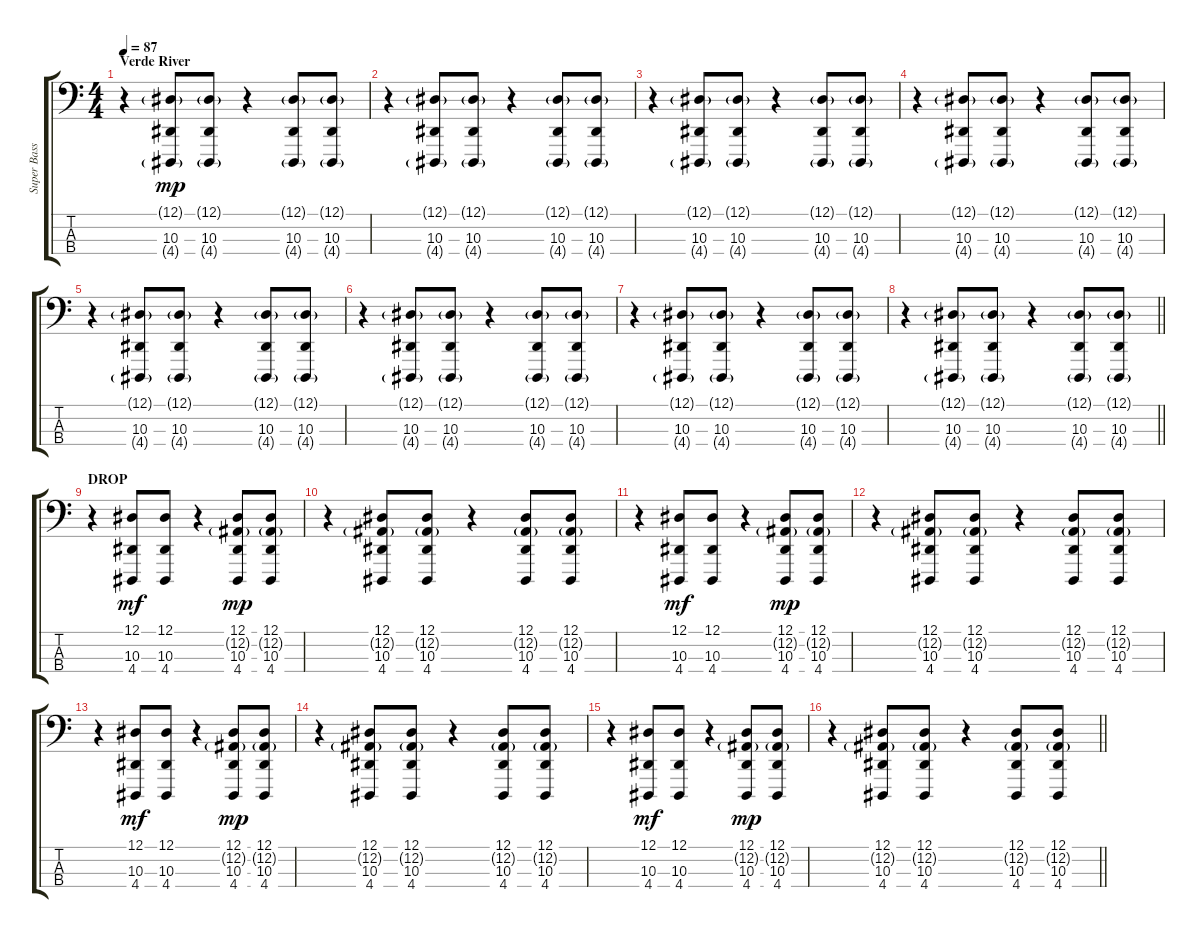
\track ("Super Bass" "Super Bass") {instrument lead2sawtooth}
\staff {score tabs}
\tuning (Eb2 Bb1 F1 B0) {hide}
\ts (4 4)
\section ("" "Verde River")
\tempo 87
\clef f4
\ks c
r.4{dy mp volume 9} (12.1{g} 10.3 4.4{g}).8 (12.1{g} 10.3 4.4{g}).8 r.4 (12.1{g} 10.3 4.4{g}).8 (12.1{g} 10.3 4.4{g}).8 |
r.4 (12.1{g} 10.3 4.4{g}).8 (12.1{g} 10.3 4.4{g}).8 r.4 (12.1{g} 10.3 4.4{g}).8 (12.1{g} 10.3 4.4{g}).8 |
r.4 (12.1{g} 10.3 4.4{g}).8 (12.1{g} 10.3 4.4{g}).8 r.4 (12.1{g} 10.3 4.4{g}).8 (12.1{g} 10.3 4.4{g}).8 |
r.4 (12.1{g} 10.3 4.4{g}).8 (12.1{g} 10.3 4.4{g}).8 r.4 (12.1{g} 10.3 4.4{g}).8 (12.1{g} 10.3 4.4{g}).8 |
r.4 (12.1{g} 10.3 4.4{g}).8 (12.1{g} 10.3 4.4{g}).8 r.4 (12.1{g} 10.3 4.4{g}).8 (12.1{g} 10.3 4.4{g}).8 |
r.4 (12.1{g} 10.3 4.4{g}).8 (12.1{g} 10.3 4.4{g}).8 r.4 (12.1{g} 10.3 4.4{g}).8 (12.1{g} 10.3 4.4{g}).8 |
r.4 (12.1{g} 10.3 4.4{g}).8 (12.1{g} 10.3 4.4{g}).8 r.4 (12.1{g} 10.3 4.4{g}).8 (12.1{g} 10.3 4.4{g}).8 |
\barLineRight lightlight
r.4 (12.1{g} 10.3 4.4{g}).8 (12.1{g} 10.3 4.4{g}).8 r.4 (12.1{g} 10.3 4.4{g}).8 (12.1{g} 10.3 4.4{g}).8 |
\section ("" "DROP")
r.4{volume 11} (12.1 10.3 4.4).8{dy mf} (12.1 10.3 4.4).8 r.4 (12.1 12.2{g} 10.3 4.4).8{dy mp} (12.1 12.2{g} 10.3 4.4).8 |
r.4 (12.1 12.2{g} 10.3 4.4).8 (12.1 12.2{g} 10.3 4.4).8 r.4 (12.1 12.2{g} 10.3 4.4).8 (12.1 12.2{g} 10.3 4.4).8 |
r.4 (12.1 10.3 4.4).8{dy mf} (12.1 10.3 4.4).8 r.4 (12.1 12.2{g} 10.3 4.4).8{dy mp} (12.1 12.2{g} 10.3 4.4).8 |
r.4 (12.1 12.2{g} 10.3 4.4).8 (12.1 12.2{g} 10.3 4.4).8 r.4 (12.1 12.2{g} 10.3 4.4).8 (12.1 12.2{g} 10.3 4.4).8 |
r.4{volume 11} (12.1 10.3 4.4).8{dy mf} (12.1 10.3 4.4).8 r.4 (12.1 12.2{g} 10.3 4.4).8{dy mp} (12.1 12.2{g} 10.3 4.4).8 |
r.4 (12.1 12.2{g} 10.3 4.4).8 (12.1 12.2{g} 10.3 4.4).8 r.4 (12.1 12.2{g} 10.3 4.4).8 (12.1 12.2{g} 10.3 4.4).8 |
r.4 (12.1 10.3 4.4).8{dy mf} (12.1 10.3 4.4).8 r.4 (12.1 12.2{g} 10.3 4.4).8{dy mp} (12.1 12.2{g} 10.3 4.4).8 |
\barLineRight lightlight
r.4 (12.1 12.2{g} 10.3 4.4).8 (12.1 12.2{g} 10.3 4.4).8 r.4 (12.1 12.2{g} 10.3 4.4).8 (12.1 12.2{g} 10.3 4.4).8
